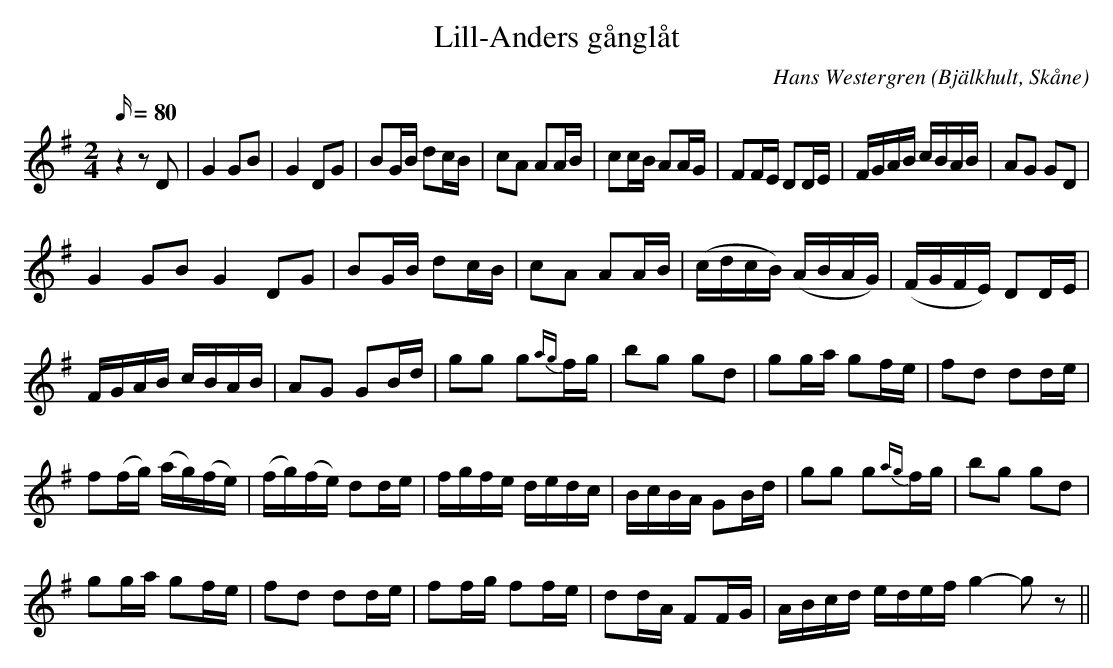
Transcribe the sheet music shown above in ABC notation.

X:1
T:Lill-Anders gånglåt
C: Hans Westergren
O:Bjälkhult, Skåne
M:2/4
L:1/16
Q: 80
K:G
z4 z2D2| G4 G2B2 |G4 D2G2 | B2GB d2cB |c2A2 A2AB |c2cB A2AG | F2FE D2DE| FGAB cBAB  |A2G2 G2D2 |
G4 G2B2 G4 D2G2| B2GB d2cB |c2A2 A2AB |(cdcB) (ABAG) |(FGFE) D2DE |
FGAB cBAB| A2G2 G2Bd |g2g2 g2{ag}fg | b2g2 g2d2 |g2ga g2fe | f2d2 d2de |
f2(fg) (ag)(fe) |(fg)(fe )d2de | fgfe dedc | BcBA G2Bd| g2g2 g2{ag}fg |b2g2 g2d2 |
g2ga g2fe |f2d2 d2de | f2fg f2fe | d2dA F2FG |ABcd  edef g4-g2 z2||
